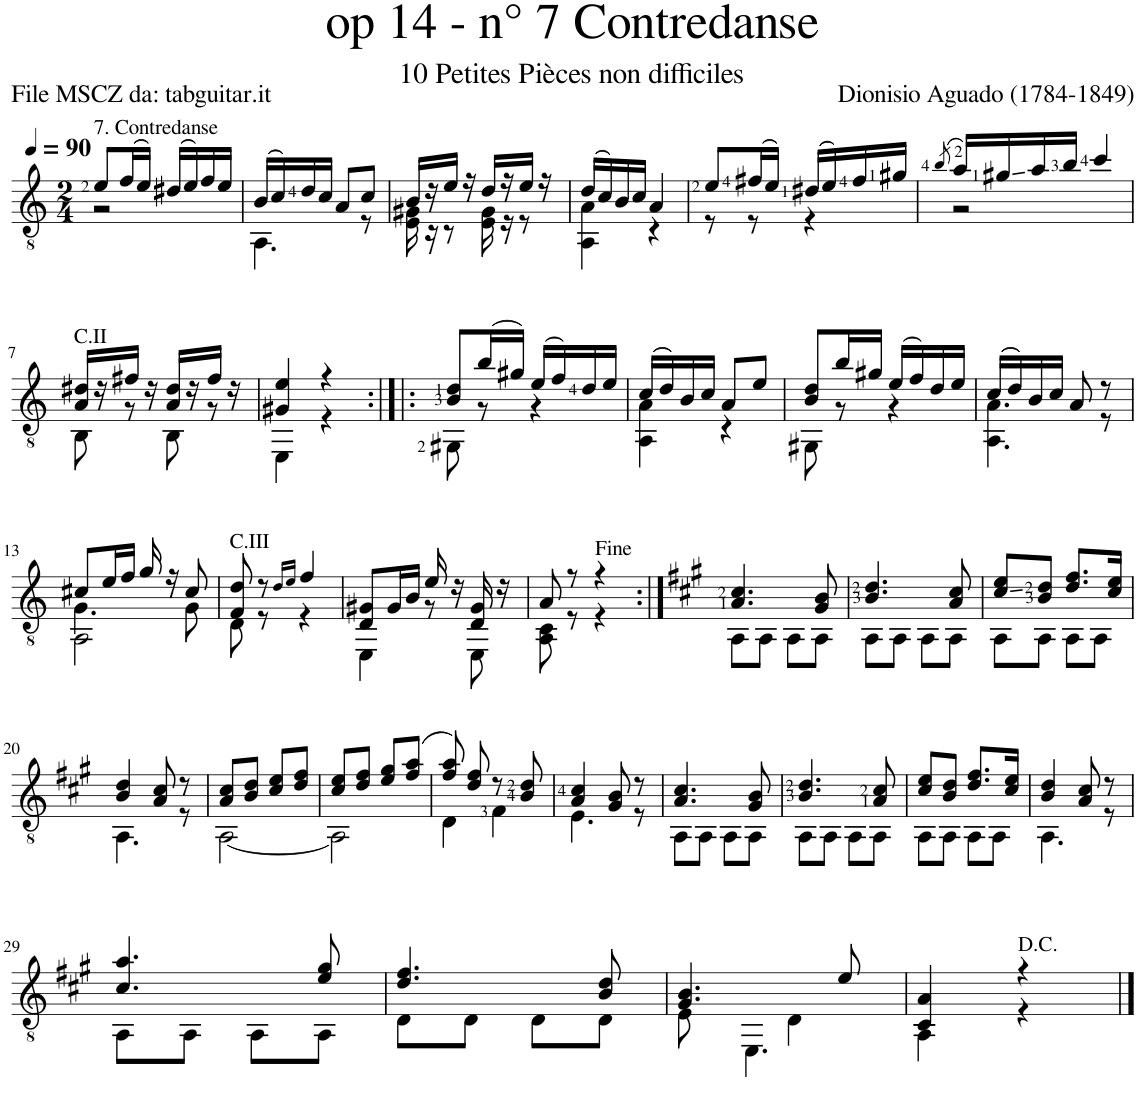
**kern
*part1
*staff1
*I"Guitar
*I'Guit.
*clefGv2
*k[]
*M2/4
*MM90
=1
*^
!LO:TX:a:t=7. Contredanse	!
8e/L	2r
(16f/L	.
16e/JJ)	.
(16d#X/LL	.
16e/)	.
16f/	.
16e/JJ	.
=2	=2
(16B/LL	4.AA\
16c/)	.
16d/	.
16c/JJ	.
8A/L	.
8c/J	8r
=3	=3
16B/LL	16E\ 16G#X\
16r	16r
16e/JJ	8r
16r	.
16d/LL	16E\ 16G#\
16r	16r
16e/JJ	8r
16r	.
=4	=4
(16d/LL	4AA\ 4A\
16c/)	.
16B/	.
16c/JJ	.
4A/	4r
=5	=5
8e/L	8r
(16f#X/L	8r
16e/JJ)	.
(16d#X/LL	4r
16e/)	.
16f#/	.
16g#X/JJ	.
=6	=6
(8qb/	.
16a/LL)	2r
16g#X/	.
16a/	.
16b/JJ	.
4cc/	.
!!LO:LB:g=z	!!
=7	=7
!LO:TX:a:t=C.II	!
16A/ 16d#X/LL	8BB\
16r	.
16f#X/JJ	8r
16r	.
16A/ 16d#/LL	8BB\
16r	.
16f#/JJ	8r
16r	.
=8	=8
4G#X/ 4e/	4EE\
4r	4r
=9:|!|:	=9:|!|:
8B/ 8d/L	8GG#X\
(16b/L	8r
16g#X/JJ)	.
(16e/LL	4r
16f/)	.
16d/	.
16e/JJ	.
=10	=10
(16c/LL	4AA\ 4A\
16d/)	.
16B/	.
16c/JJ	.
8A/L	4r
8e/J	.
=11	=11
8B/ 8d/L	8GG#X\
16b/L	8r
16g#X/JJ	.
(16e/LL	4r
16f/)	.
16d/	.
16e/JJ	.
=12	=12
(16c/LL	4.AA\ 4.A\
16d/)	.
16B/	.
16c/JJ	.
8A/	.
8r	8r
!!LO:LB:g=z	!!
=13	=13
*	*^
8c#X/L	4.G\	2AA\
16e/L	.	.
16f/JJ	.	.
16g/	.	.
16r	.	.
8c#/	8G\	.
*	*v	*v
=14	=14
!LO:TX:a:t=C.III	!
8F/ 8d/	8D\
8r	8r
16qd/LL	.
16qe/JJ	.
4f/	4r
=15	=15
8D/ 8G#X/L	4EE\
16G#/L	.
16B/JJ	.
16e/	8r
16r	.
16D/ 16G#/	8EE\
16r	.
=16	=16
8A/	8AA\ 8C\
8r	8r
4r	4r
=17:|!	=17:|!
*k[f#c#g#]	*
4.A/ 4.c#/	8AA\L
.	8AA\J
.	8AA\L
8G#/ 8B/	8AA\J
=18	=18
4.B/ 4.d/	8AA\L
.	8AA\J
.	8AA\L
8A/ 8c#/	8AA\J
=19	=19
8c#/ 8e/L	8AA\L
8B/ 8d/J	8AA\J
8.d/ 8.f#/L	8AA\L
.	8AA\J
16c#/ 16e/Jk	.
!!LO:LB:g=z	!!
=20	=20
4B/ 4d/	4.AA\
8A/ 8c#/	.
8r	8r
=21	=21
8A/ 8c#/L	[2AA\
8B/ 8d/J	.
8c#/ 8e/L	.
8d/ 8f#/J	.
=22	=22
8c#/ 8e/L	2AA\]
8d/ 8f#/J	.
8e/ 8g#/L	.
(8f#/ 8a/J	.
=23	=23
8f#/ 8a/)	4D\
8d/ 8f#/	.
8r	4F#\
8B/ 8d/	.
=24	=24
4A/ 4c#/	4.E\
8G#/ 8B/	.
8r	8r
=25	=25
4.A/ 4.c#/	8AA\L
.	8AA\J
.	8AA\L
8G#/ 8B/	8AA\J
=26	=26
4.B/ 4.d/	8AA\L
.	8AA\J
.	8AA\L
8A/ 8c#/	8AA\J
=27	=27
8c#/ 8e/L	8AA\L
8B/ 8d/J	8AA\J
8.d/ 8.f#/L	8AA\L
.	8AA\J
16c#/ 16e/Jk	.
=28	=28
4B/ 4d/	4.AA\
8A/ 8c#/	.
8r	8r
!!LO:LB:g=z	!!
=29	=29
4.c#/ 4.a/	8AA\L
.	8AA\J
.	8AA\L
8e/ 8g#/	8AA\J
=30	=30
4.d/ 4.f#/	8D\L
.	8D\J
.	8D\L
8B/ 8d/	8D\J
=31	=31
*	*^
4.G#/ 4.B/	8E\	4ryy
.	4.EE\	.
.	.	4D\
8e/	.	.
*	*v	*v
=32	=32
4C#/ 4A/	4AA\
4r	4r
*v	*v
==
*-
